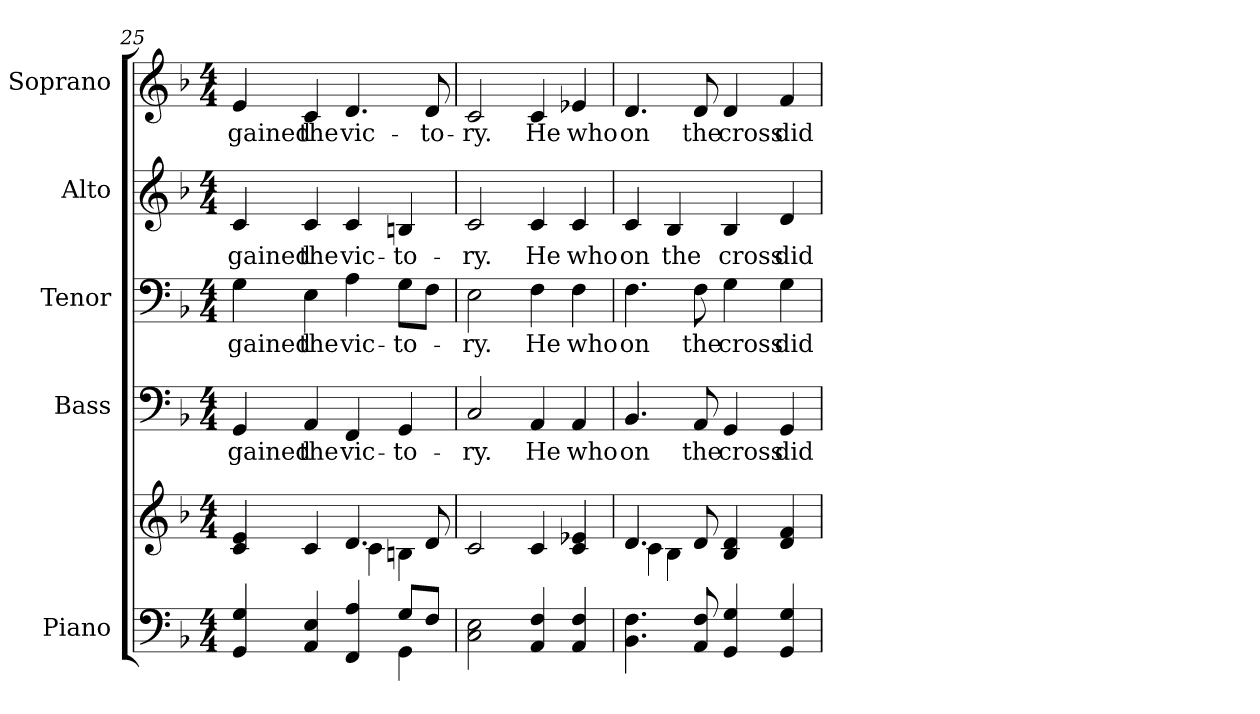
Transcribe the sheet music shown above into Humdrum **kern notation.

**kern	**kern	**kern	**text	**kern	**text	**kern	**text	**kern	**text
*part5	*part5	*part4	*part4	*part3	*part3	*part2	*part2	*part1	*part1
*staff6	*staff5	*staff4	*staff4	*staff3	*staff3	*staff2	*staff2	*staff1	*staff1
*I"Piano	*	*I"Bass	*	*I"Tenor	*	*I"Alto	*	*I"Soprano	*
*I'Pno.	*	*I'B.	*	*I'T.	*	*I'A.	*	*I'S.	*
*clefF4	*clefG2	*clefF4	*	*clefF4	*	*clefG2	*	*clefG2	*
*k[b-]	*k[b-]	*k[b-]	*	*k[b-]	*	*k[b-]	*	*k[b-]	*
*d:	*d:	*d:	*	*d:	*	*d:	*	*d:	*
*M4/4	*M4/4	*M4/4	*	*M4/4	*	*M4/4	*	*M4/4	*
=25	=25	=25	=25	=25	=25	=25	=25	=25	=25
*^	*^	*	*	*	*	*	*	*	*
!	!	!	!	!	!LO:LY:b:color=#000000	!	!	!	!	!	!
!	!	!	!	!	!	!	!LO:LY:b:color=#000000	!	!	!	!
!	!	!	!	!	!	!	!	!	!LO:LY:b:color=#000000	!	!
!	!	!	!	!	!	!	!	!	!	!	!LO:LY:b:color=#000000
4GGi/ 4Gi	2ryy	4ci/ 4ei	2ryy	4GGi/	gained	4Gi\	gained	4ci/	gained	4ei/	gained
!	!	!	!	!	!LO:LY:b:color=#000000	!	!	!	!	!	!
!	!	!	!	!	!	!	!LO:LY:b:color=#000000	!	!	!	!
!	!	!	!	!	!	!	!	!	!LO:LY:b:color=#000000	!	!
!	!	!	!	!	!	!	!	!	!	!	!LO:LY:b:color=#000000
4AAi/ 4Ei	.	4ci/	.	4AAi/	the	4Ei\	the	4ci/	the	4ci/	the
!	!	!	!	!	!LO:LY:b:color=#000000	!	!	!	!	!	!
!	!	!	!	!	!	!	!LO:LY:b:color=#000000	!	!	!	!
!	!	!	!	!	!	!	!	!	!LO:LY:b:color=#000000	!	!
!	!	!	!	!	!	!	!	!	!	!	!LO:LY:b:color=#000000
4FFi/ 4Ai	4ryy	4.di/	4ci\	4FFi/	vic-	4Ai\	vic-	4ci/	vic-	4.di/	vic-
!	!	!	!	!	!LO:LY:b:color=#000000	!	!	!	!	!	!
!	!	!	!	!	!	!	!LO:LY:b:color=#000000	!	!	!	!
!	!	!	!	!	!	!	!	!	!LO:LY:b:color=#000000	!	!
8Gi/L	4GGi\	.	4Bni\	4GGi/	-to-	8Gi\L	-to-	4Bni/	-to-	.	.
!	!	!	!	!	!	!	!	!	!	!	!LO:LY:b:color=#000000
8Fi/J	.	8di/	.	.	.	8Fi\J	.	.	.	8di/	-to-
*v	*v	*	*	*	*	*	*	*	*	*	*
*	*v	*v	*	*	*	*	*	*	*	*
=26	=26	=26	=26	=26	=26	=26	=26	=26	=26
!	!	!	!LO:LY:b:color=#000000	!	!	!	!	!	!
!	!	!	!	!	!LO:LY:b:color=#000000	!	!	!	!
!	!	!	!	!	!	!	!LO:LY:b:color=#000000	!	!
!	!	!	!	!	!	!	!	!	!LO:LY:b:color=#000000
2Ci\ 2Ei	2ci/	2Ci/	-ry.	2Ei\	-ry.	2ci/	-ry.	2ci/	-ry.
!	!	!	!LO:LY:b:color=#000000	!	!	!	!	!	!
!	!	!	!	!	!LO:LY:b:color=#000000	!	!	!	!
!	!	!	!	!	!	!	!LO:LY:b:color=#000000	!	!
!	!	!	!	!	!	!	!	!	!LO:LY:b:color=#000000
4AAi/ 4Fi	4ci/	4AAi/	He	4Fi\	He	4ci/	He	4ci/	He
!	!	!	!LO:LY:b:color=#000000	!	!	!	!	!	!
!	!	!	!	!	!LO:LY:b:color=#000000	!	!	!	!
!	!	!	!	!	!	!	!LO:LY:b:color=#000000	!	!
!	!	!	!	!	!	!	!	!	!LO:LY:b:color=#000000
4AAi/ 4Fi	4ci/ 4e-Xi	4AAi/	who	4Fi\	who	4ci/	who	4e-Xi/	who
!!LO:PB:g=z
=27	=27	=27	=27	=27	=27	=27	=27	=27	=27
*	*^	*	*	*	*	*	*	*	*
!	!	!	!	!LO:LY:b:color=#000000	!	!	!	!	!	!
!	!	!	!	!	!	!LO:LY:b:color=#000000	!	!	!	!
!	!	!	!	!	!	!	!	!LO:LY:b:color=#000000	!	!
!	!	!	!	!	!	!	!	!	!	!LO:LY:b:color=#000000
4.BB-i\ 4.Fi	4.di/	4ci\	4.BB-i/	on	4.Fi\	on	4ci/	on	4.di/	on
!	!	!	!	!	!	!	!	!LO:LY:b:color=#000000	!	!
.	.	4B-i\	.	.	.	.	4B-i/	the	.	.
!	!	!	!	!LO:LY:b:color=#000000	!	!	!	!	!	!
!	!	!	!	!	!	!LO:LY:b:color=#000000	!	!	!	!
!	!	!	!	!	!	!	!	!	!	!LO:LY:b:color=#000000
8AAi/ 8Fi	8di/	.	8AAi/	the	8Fi\	the	.	.	8di/	the
!	!	!	!	!LO:LY:b:color=#000000	!	!	!	!	!	!
!	!	!	!	!	!	!LO:LY:b:color=#000000	!	!	!	!
!	!	!	!	!	!	!	!	!LO:LY:b:color=#000000	!	!
!	!	!	!	!	!	!	!	!	!	!LO:LY:b:color=#000000
4GGi/ 4Gi	4B-i/ 4di	2ryy	4GGi/	cross	4Gi\	cross	4B-i/	cross	4di/	cross
!	!	!	!	!LO:LY:b:color=#000000	!	!	!	!	!	!
!	!	!	!	!	!	!LO:LY:b:color=#000000	!	!	!	!
!	!	!	!	!	!	!	!	!LO:LY:b:color=#000000	!	!
!	!	!	!	!	!	!	!	!	!	!LO:LY:b:color=#000000
4GGi/ 4Gi	4di/ 4fi	.	4GGi/	did	4Gi\	did	4di/	did	4fi/	did
*	*v	*v	*	*	*	*	*	*	*	*
=	=	=	=	=	=	=	=	=	=
*-	*-	*-	*-	*-	*-	*-	*-	*-	*-
